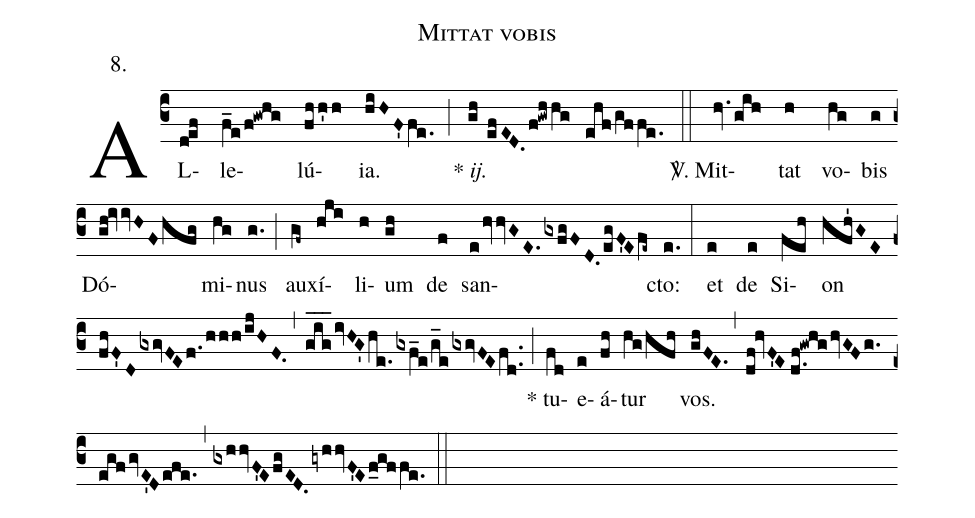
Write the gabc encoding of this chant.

name:Mittat vobis;
office-part:Alleluia;
mode:8;
annotation:8.;
%%
(c3) AL(d!ef)le(f_e/f!gwhg)lú(fhh'h)ia.(hiHF'fe.) (;)
  * <i>ij.</i>(gh//efED.f!gwhhg ehf/gffe.) (::)
<sp>V/</sp>. Mit(hv.gih)tat(h) vo(hg)bis(g) Dó(gh!ivvHFhfg)mi(hg)nus(g.) (;)
  au(gf~)xí(hji)li(h)um(gh) de(f) san(ehvvGE.gxfgFD.egF'Efe~)cto:(e.) (:)
  et(e) de(e) Si(feh)on(hfh'GE//fhF'DgxgvFEf./hhh/ijHF.) (,)
  (gig___ivHG'he.gxf_e/g_egxgvFEfd..) (;)
  * tu(fd)e(e)á(fh)tur(hg/hfh) vos.(ghFE.) (,)
  (df!hvF'E//d.f!gwhghvGFg.//egfgvE'Defe.) (,)
  (gxhhvF'EfgED.gyhhvF'Ef_gffe.) (::)
